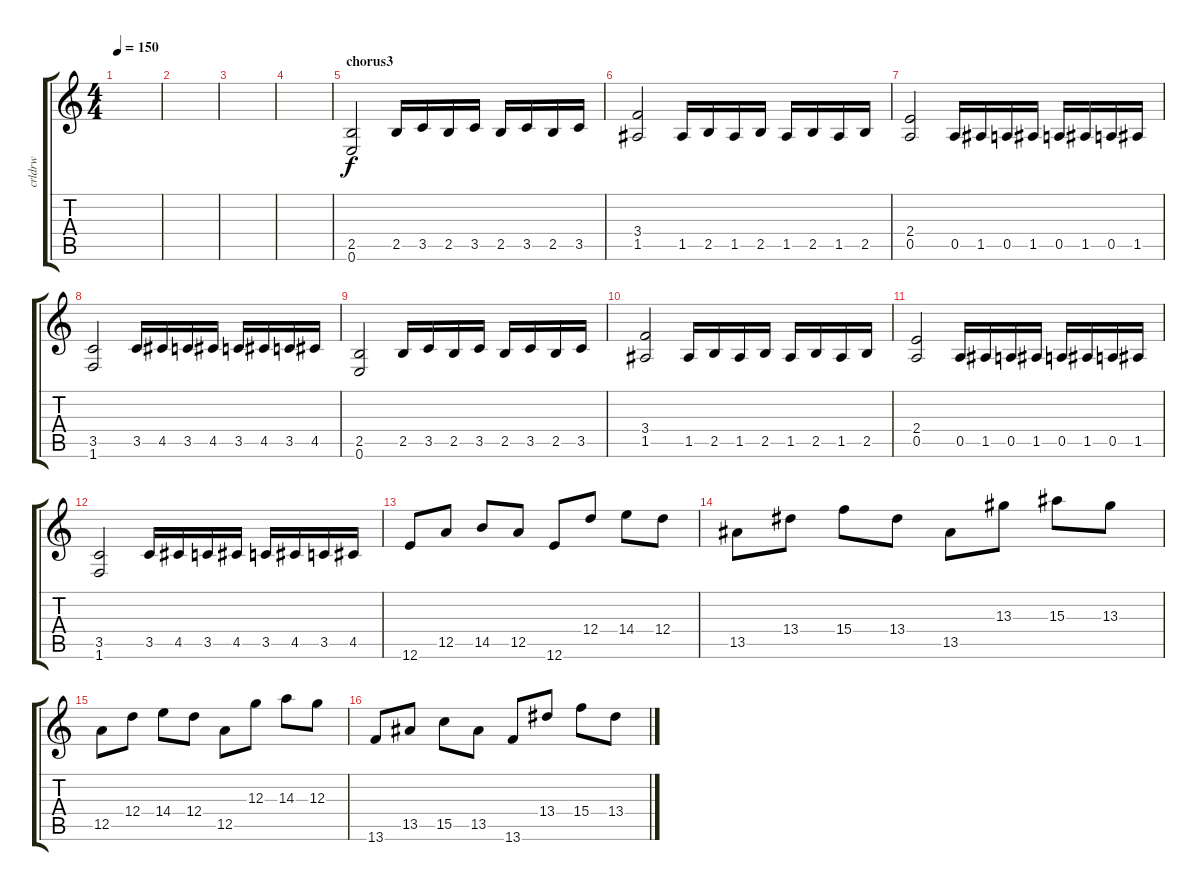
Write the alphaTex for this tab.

\track ("crldrw" "crldrw") {instrument distortionguitar}
\staff {score tabs}
\tuning (E4 B3 G3 D3 A2 E2) {hide}
\ts (4 4)
\tempo 150
\clef g2
\ks c
|
|
|
|
\section ("" "chorus3")
(2.5 0.6).2 2.5.16 3.5.16 2.5.16 3.5.16 2.5.16 3.5.16 2.5.16 3.5.16 |
(3.4 1.5).2 1.5.16 2.5.16 1.5.16 2.5.16 1.5.16 2.5.16 1.5.16 2.5.16 |
(2.4 0.5).2 0.5.16 1.5.16 0.5.16 1.5.16 0.5.16 1.5.16 0.5.16 1.5.16 |
(3.5 1.6).2 3.5.16 4.5.16 3.5.16 4.5.16 3.5.16 4.5.16 3.5.16 4.5.16 |
(2.5 0.6).2 2.5.16 3.5.16 2.5.16 3.5.16 2.5.16 3.5.16 2.5.16 3.5.16 |
(3.4 1.5).2 1.5.16 2.5.16 1.5.16 2.5.16 1.5.16 2.5.16 1.5.16 2.5.16 |
(2.4 0.5).2 0.5.16 1.5.16 0.5.16 1.5.16 0.5.16 1.5.16 0.5.16 1.5.16 |
(3.5 1.6).2 3.5.16 4.5.16 3.5.16 4.5.16 3.5.16 4.5.16 3.5.16 4.5.16 |
12.6.8 12.5.8 14.5.8 12.5.8 12.6.8 12.4.8 14.4.8 12.4.8 |
13.5.8 13.4.8 15.4.8 13.4.8 13.5.8 13.3.8 15.3.8 13.3.8 |
12.5.8 12.4.8 14.4.8 12.4.8 12.5.8 12.3.8 14.3.8 12.3.8 |
13.6.8 13.5.8 15.5.8 13.5.8 13.6.8 13.4.8 15.4.8 13.4.8
